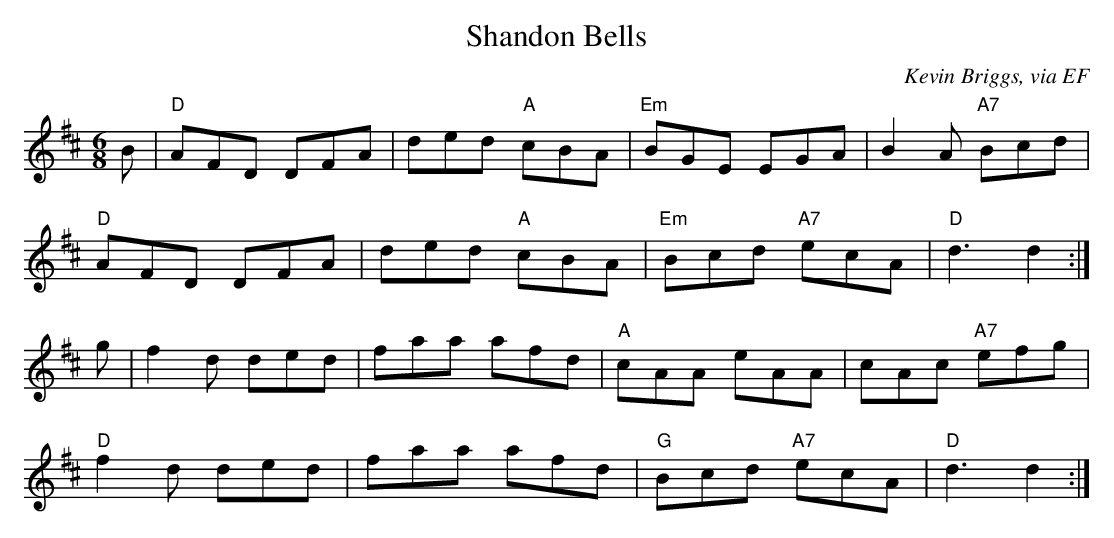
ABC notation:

X:1
T:Shandon Bells
C:Kevin Briggs, via EF
M:6/8
L:1/8
K:D
B|"D"AFD DFA|ded "A"cBA|"Em"BGE EGA|B2A "A7"Bcd|
"D"AFD DFA|ded "A"cBA|"Em"Bcd "A7"ecA|"D"d3 d2:|
g|f2d ded|faa afd|"A"cAA eAA|cAc "A7"efg|
"D"f2d ded|faa afd|"G"Bcd "A7"ecA|"D"d3 d2:|
